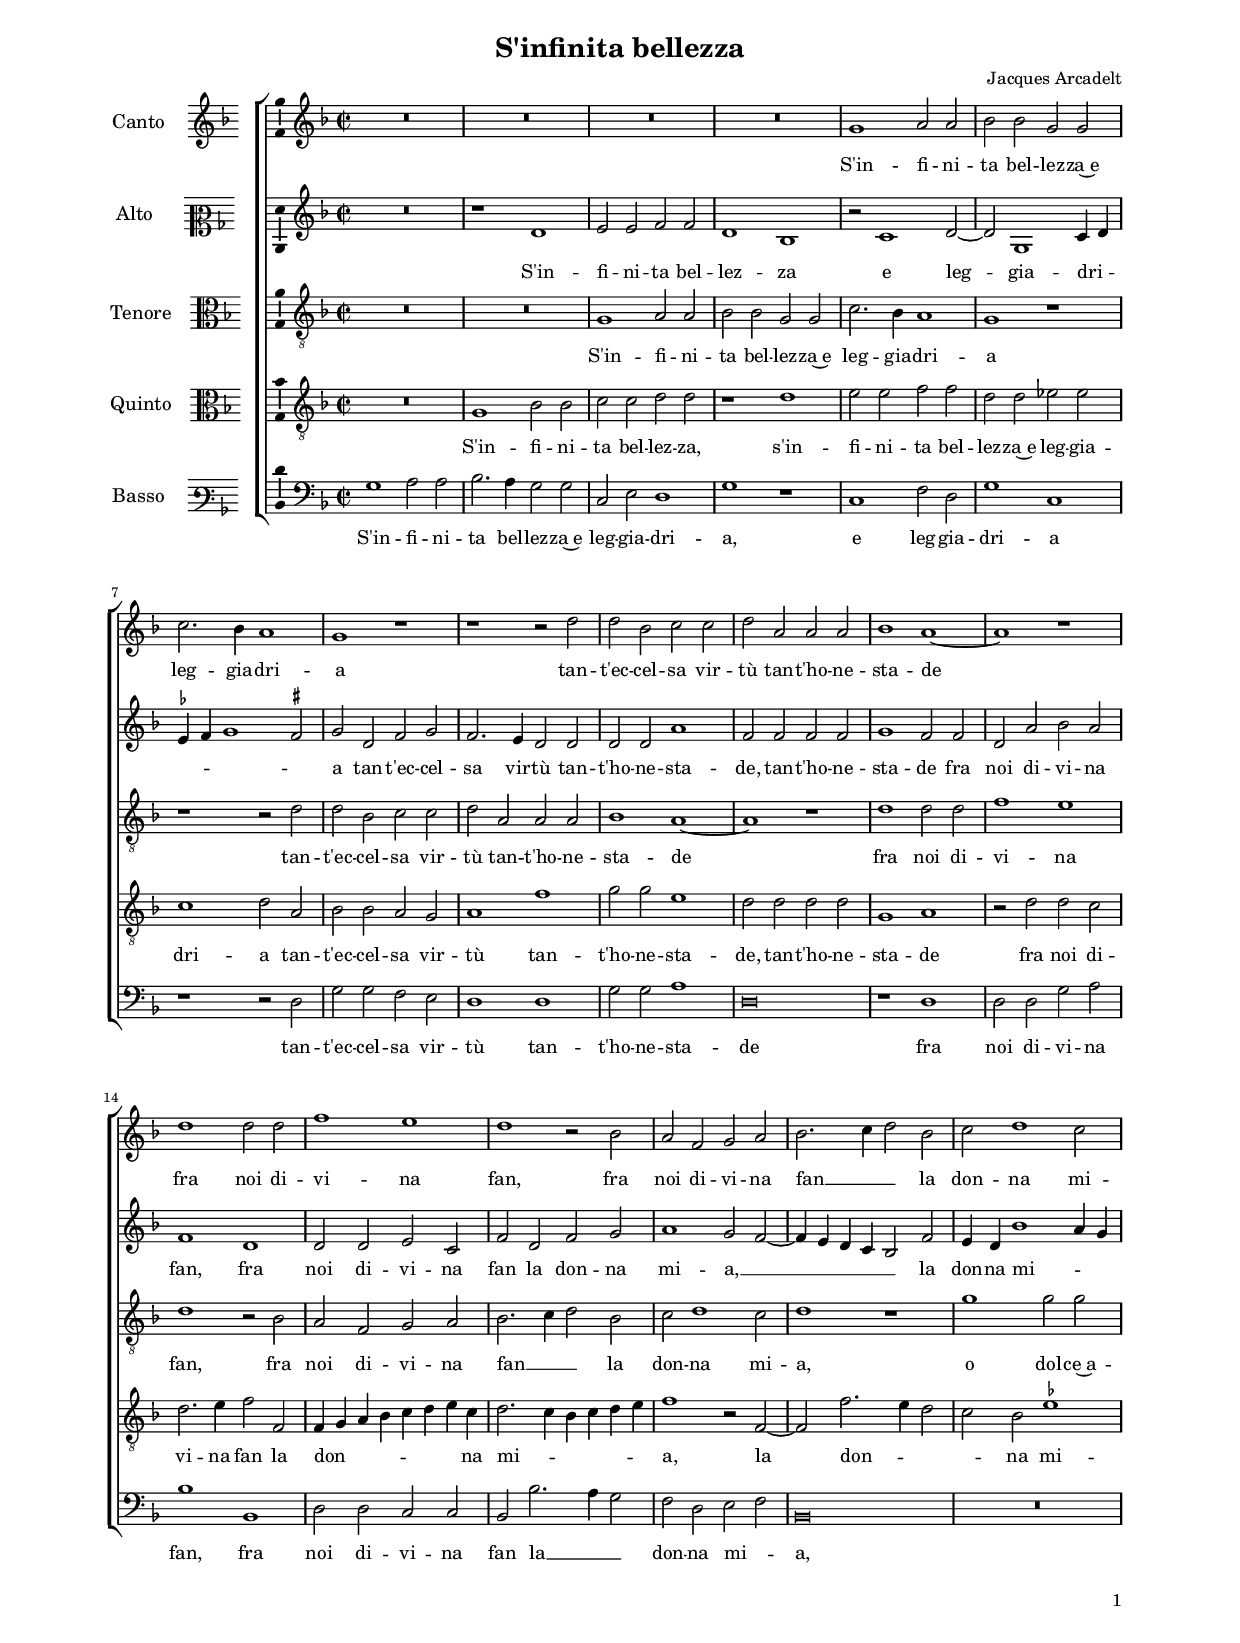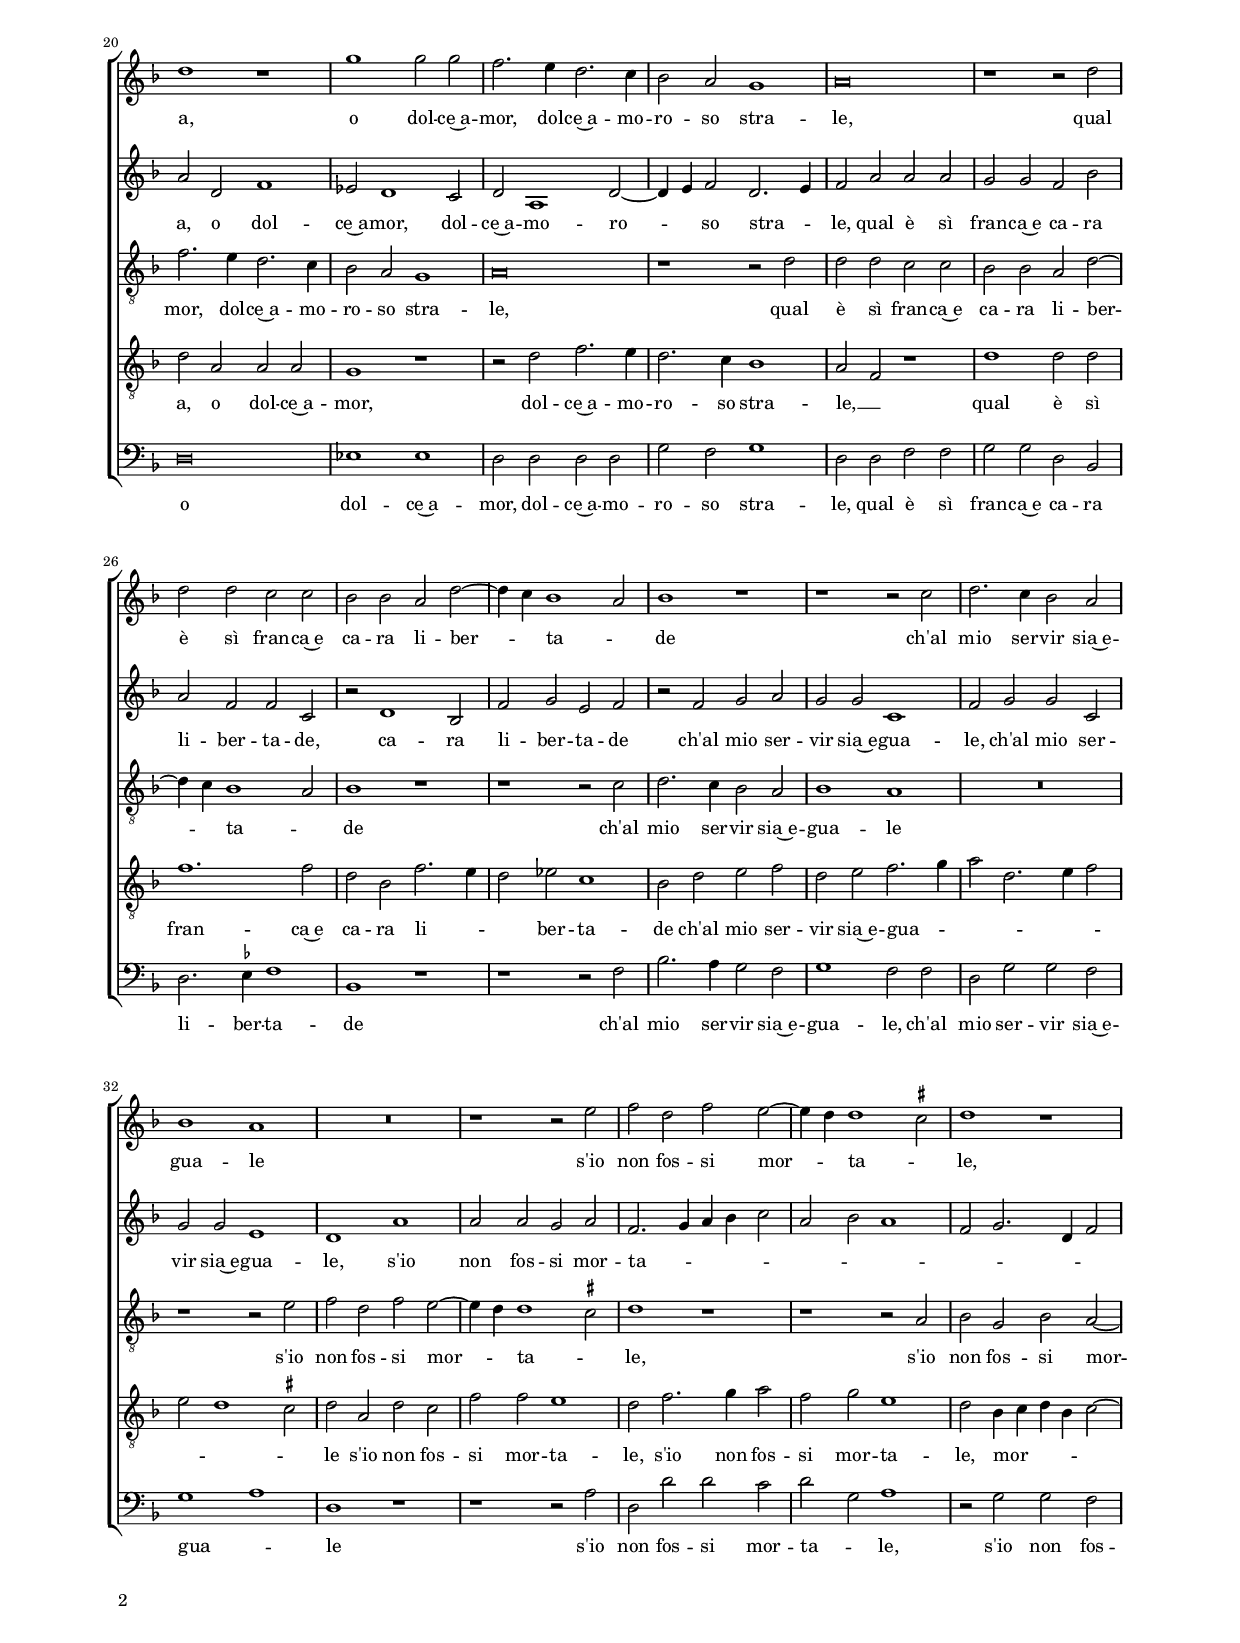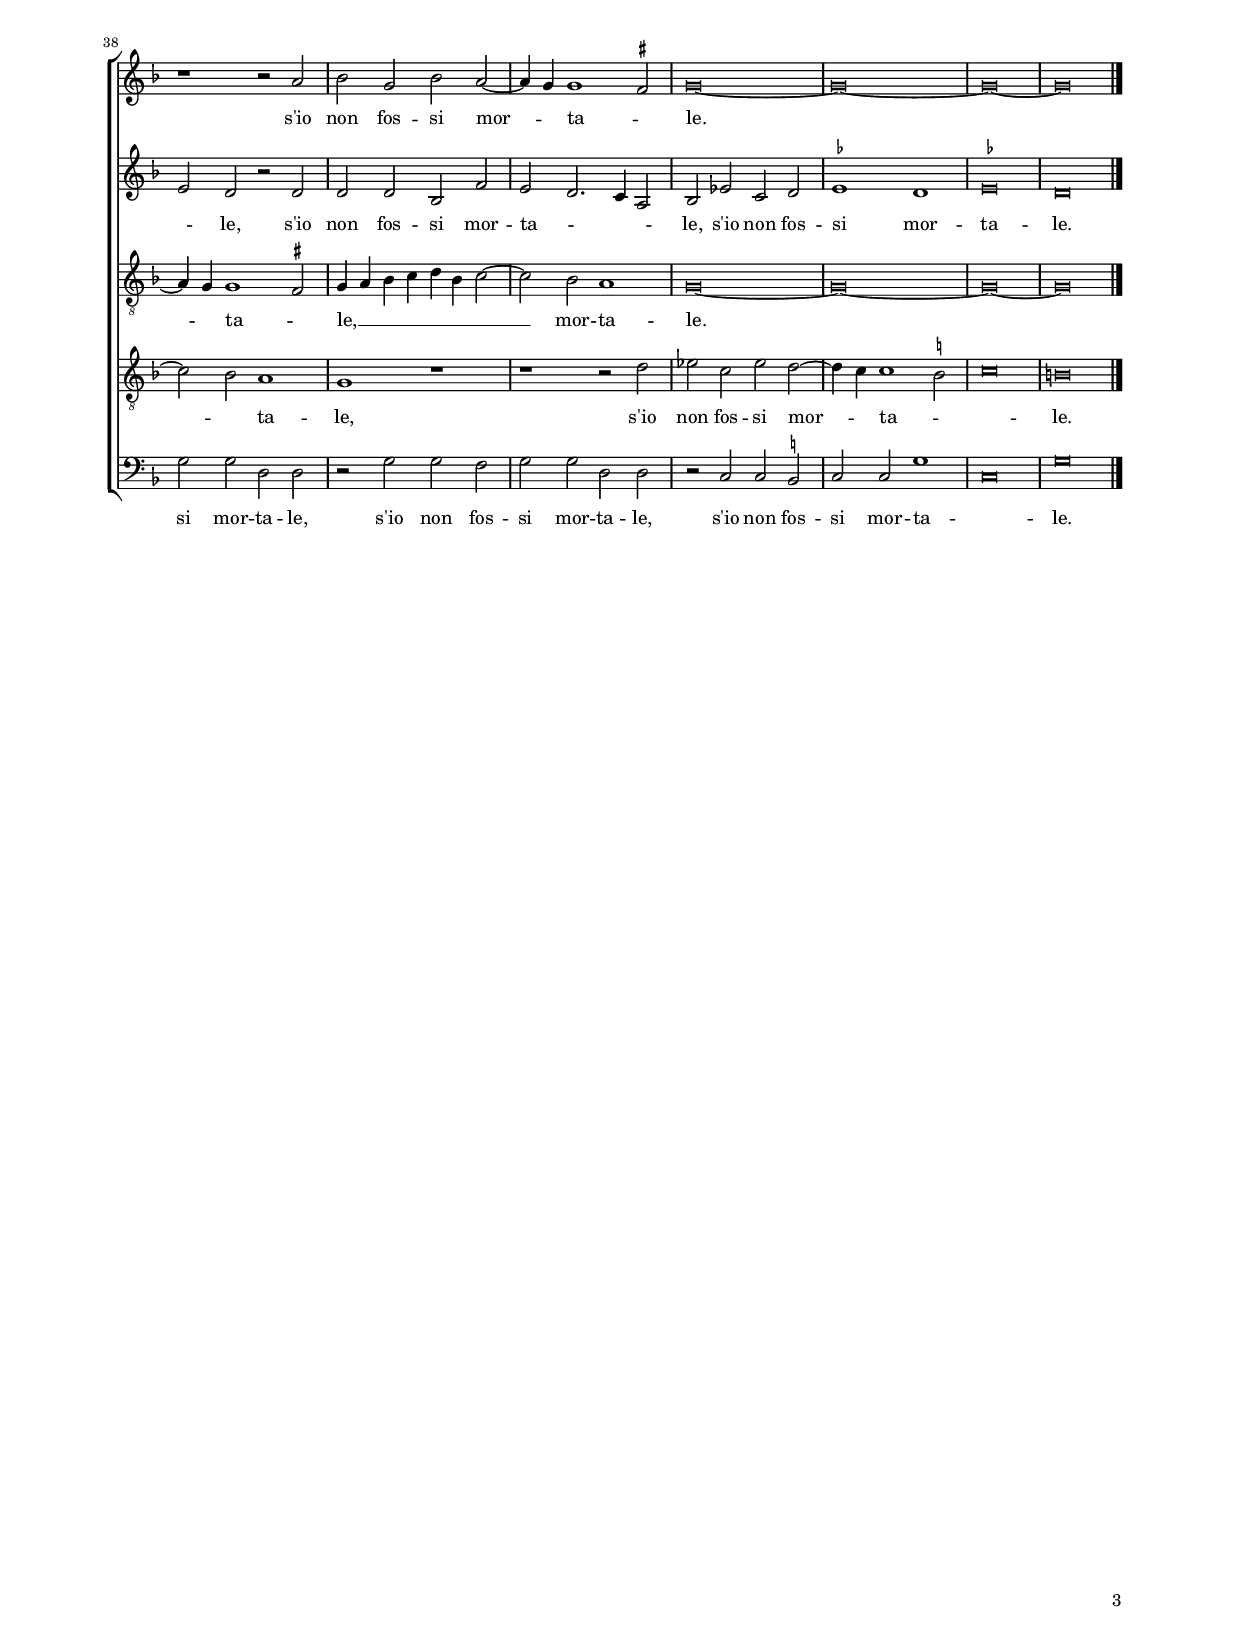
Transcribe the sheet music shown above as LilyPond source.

\header
{
  title="S'infinita bellezza"
  composer="Jacques Arcadelt"
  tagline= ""
}

\version "2.20.0"
\language deutsch
#(set-global-staff-size 15)
% #(set-default-paper-size "letter")
#(ly:set-option 'point-and-click #f)


\paper
	{
	top-margin = 1.8 \cm
	bottom-margin = 1.2 \cm
	left-margin = 2 \cm
	right-margin = 2 \cm
	ragged-bottom = ##f
	ragged-last-bottom = ##t
	print-page-number = ##f
	system-system-spacing = #'((basic-distance . 17) (minimum-distance . 14) (padding . 7) (strechability . 150))
    oddFooterMarkup=\markup   \fill-line { "" \fromproperty #'page:page-number-string }
    evenFooterMarkup=\markup  \fill-line { \fromproperty #'page:page-number-string "" }
    last-bottom-spacing = #'((basic-distance . 12) (minimum-distance . 7) (padding . 4))
%	systems-per-page = 3
    system-count = 7
%   page-count = 3
%	min-systems-per-page = 3
%	print-all-headers = ##t
%	print-first-page-number = ##t
%	first-page-number = 1
	}

	
global = {
    % \set Staff.autoBeaming = ##f
	\key f \major
	\time 2/2 \set Score.measureLength = #(ly:make-moment 2/1)
    \set Score.tempoHideNote = ##t
    \tempo 2 = 100
    \skip 1*2*44 \bar "|."
	}

	ficta = { \once \set suggestAccidentals = ##t }

	forget = #(define-music-function (music) (ly:music?) #{
		\accidentalStyle forget
		$music
		\accidentalStyle default
		#})

	m = \melisma
	me = \melismaEnd
%	\mark \markup { \override #'(style . baroque) { \note  #"breve" #1 = \note #"breve." #1 } }


incipitcantus = \markup { \score {
	{
	\set Staff.instrumentName = \markup { \fontsize #1 "Canto" }
	\key f \major
	\clef violin
	s4 \bar ""
	}
	\layout  {
	raggedright = ##t
	indent = 1.6 \cm
	line-width = 2.2\cm
	\context { \Staff \remove Time_signature_engraver }
	\override Staff.Clef.Y-extent = #'(0 . 0)
	}} \hspace #1 }

      
incipitaltus = \markup { \score {
	{
	\set Staff.instrumentName = \markup { \fontsize #1 "Alto" }
	\key f \major
	\clef mezzosoprano
	s4 \bar ""
	}
	\layout  {
	raggedright = ##t
	indent = 1.6 \cm
	line-width = 2.2\cm
	\context { \Staff \remove Time_signature_engraver }
	\override Staff.Clef.Y-extent = #'(0 . 0)
	}} \hspace #1 }


incipittenor = \markup { \score {
	{
	\set Staff.instrumentName = \markup { \fontsize #1 "Tenore" }
	\key f \major
	\clef alto
	s4 \bar ""
	}
	\layout  {
	raggedright = ##t
	indent = 1.6 \cm
	line-width = 2.2\cm
	\context { \Staff \remove Time_signature_engraver }
	\override Staff.Clef.Y-extent = #'(0 . 0)
	}} \hspace #1 }
      
      
incipitquintus = \markup { \score {
	{
	\set Staff.instrumentName = \markup { \fontsize #1 "Quinto" }
	\key f \major
	\clef alto
	s4 \bar ""
	}
	\layout  {
	raggedright = ##t
	indent = 1.6 \cm
	line-width = 2.2\cm
	\context { \Staff \remove Time_signature_engraver }
	\override Staff.Clef.Y-extent = #'(0 . 0)
	}} \hspace #1 }
      
      
incipitbassus = \markup { \score {
	{
	\set Staff.instrumentName = \markup { \fontsize #1 "Basso" }
	\key f \major
	\clef varbaritone
	s4 \bar ""
	}
	\layout  {
	raggedright = ##t
	indent = 1.6 \cm
	line-width = 2.2\cm
	\context { \Staff \remove Time_signature_engraver }
	\override Staff.Clef.Y-extent = #'(0 . 0)
	}} \hspace #1 }


cantus =  \relative c''
	{
	R\breve
	R\breve
	R\breve
	R\breve
%5
	g1 a2 a |
	b2 b g g
	c2. b4 a1
	g1 r
	r1 r2 d'
%10
	d2 b c c |
	d2 a a a
	b1 a~
	a1 r
	d1 d2 d
%15
	f1 e |
	d1 r2 b
	a2 f g a
	b2. c4 d2 b
	c2 d1 c2
%20
	d1 r |
	g1 g2 g
	f2. e4 d2. c4
	b2 a g1
	a\breve
%25
	r1 r2 d |
	d2 d c c
	b2 b a d~
	d4 c b1 a2
	b1 r
%30
	r1 r2 c |
	d2. c4 b2 a
	b1 a
	R\breve
	r1 r2 e'
%35
	f2 d f e~ |
	e4 d d1 \ficta cis2
	d1 r
	r1 r2 a
	b2 g b a~
%40
	a4 g g1 \ficta fis2 |
	g\breve~
    g\breve~
    g\breve~
    g\breve |
	}


altus =  \relative c'
    {
	R\breve
	r1 d
	e2 e f f
	d1 b
%5
	r2 c1 d2~ |
	d2 g,1 c4 d \break \noPageBreak
	\ficta es4 f g1 \ficta fis2
	g2 d f g
	f2. e4 d2 d
%10
	d2 d a'1 |
	f2 f f f
	g1 f2 f
	d2 a' b a \break \noPageBreak
	f1 d
%15
	d2 d e c |
	f2 d f g
	a1 g2 f~
	f4 e d c b2 f'
	e4 d b'1 a4 g \pageBreak
%20
	a2 d, f1 |
	es2 d1 c2
	d2 a1 d2~
	d4 e f2 d2. e4
	f2 a a a
%25
	g2 g f b | \break \noPageBreak
	a2 f f c
	r2 d1 b2
	f'2 g e f
	r2 f g a
%30
	g2 g c,1 |
	f2 g g c, \break \noPageBreak
	g'2 g e1
	d1 a'
	a2 a g a
%35
	f2. g4 a b c2 |
	a2 b a1
	f2 g2. d4 f2 \pageBreak
	e2 d r d
	d2 d b f'
%40
	e2 d2. c4 a2 |
	b2 es c d
	\ficta es1 d
	\ficta es\breve
	d\breve |
	}


tenor =  \relative c'
	{
	R\breve
	R\breve
	g1 a2 a
	b2 b g g
%5
	c2. b4 a1 |
	g1 r
	r1 r2 d'
	d2 b c c
	d2 a a a
%10
	b1 a~ |
	a1 r
	d1 d2 d
	f1 e
	d1 r2 b
%15
	a2 f g a |
	b2. c4 d2 b
	c2 d1 c2
	d1 r
	g1 g2 g
%20
	f2. e4 d2. c4 |
	b2 a g1
	a\breve
	r1 r2 d
	d2 d c c
%25
	b2 b a d~ |
	d4 c b1 a2
	b1 r
	r1 r2 c
	d2. c4 b2 a
%30
	b1 a |
	R\breve
	r1 r2 e'
	f2 d f e~
	e4 d d1 \ficta cis2
%35
	d1 r |
	r1 r2 a
	b2 g b a~
	a4 g g1 \ficta fis2
	g4 a b c d b c2~
%40
	c2 b a1 |
	g\breve~
	g\breve~
	g\breve~
	g\breve |
	}


quintus  =  \relative c'
	{
	R\breve
	g1 b2 b
	c2 c d d
	r1 d
%5
	e2 e f f |
	d2 d es es
	c1 d2 a
	b2 b a g
	a1 f'
%10
	g2 g e1 |
	d2 d d d
	g,1 a
	r2 d d c
	d2. e4 f2 f,
%15
	f4 g a b c d e c |
	d2. c4 b4 c d e
	f1 r2 f,~
	f2 f'2. e4 d2
	c2 b \ficta es1
%20
	d2 a a a |
	g1 r
	r2 d' f2. e4
	d2. c4 b1
	a2 f r1
%25
	d'1 d2 d |
	f1. f2
	d2 b f'2. e4
	d2 es c1
	b2 d e f
%30
	d2 e f2. g4 |
	a2 d,2. e4 f2
	e2 d1 \ficta cis2
	d2 a d c
	f2 f e1
%35
	d2 f2. g4 a2 |
	f2 g e1
	d2 b4 c d b c2~
	c2 b a1
	g1 r
%40
	r1 r2 d' |
	es2 c es d~
	d4 c c1 \ficta h2
	c\breve
	h\breve |
	}


bassus  =  \relative c
	{
	g'1 a2 a 
	b2. a4 g2 g
	c,2 e d1
	g1 r
%5
	c,1 f2 d |
	g1 c,
	r1 r2 d
	g2 g f e
	d1 d
%10
	g2 g a1 |
	d,\breve
	r1 d
	d2 d g a
	b1 b,
%15
	d2 d c c |
	b2 b'2. a4 g2
	f2 d e f
	b,\breve
	R\breve
%20
	d\breve |
	es1 es
	d2 d d d
	g2 f g1
	d2 d f f
%25
	g2 g d b |
	d2. \ficta es4 f1
	b,1 r
	r1 r2 f'
	b2. a4 g2 f
%30
	g1 f2 f |
	d2 g g f
	g1 a
	d,1 r
	r1 r2 a'
%35
	d,2 d' d c |
	d2 g, a1
	r2 g g f
	g2 g d d
	r2 g g f
%40
	g2 g d d |
	r2 c c \ficta h
	c2 c g'1
	c,\breve
	g'\breve |
	}


lyricscantus = \lyricmode {
	S'in -- fi -- ni -- ta bel -- lez -- za~e leg -- gia -- dri -- a
    tan -- t'ec -- cel -- sa vir -- tù tan -- t'ho -- ne -- sta -- de
    fra noi di -- vi -- na fan,
    fra noi di -- vi -- na fan __ _ _ la don -- na mi -- a,
    o dol -- ce~a -- mor, dol -- ce~a -- mo -- ro -- so stra -- le,
    qual è sì fran -- ca~e ca -- ra li -- ber -- _ ta -- _ de
    ch'al mio ser -- vir sia~e -- gua -- le
    s'io non fos -- si mor -- _ ta -- _ le,
    s'io non fos -- si mor -- _ ta -- _ le.
	}


lyricsaltus = \lyricmode {
	S'in -- fi -- ni -- ta bel -- lez -- za e leg -- gia -- dri -- _ _ _ _ _ a
    tan -- t'ec -- cel -- sa vir -- tù tan -- t'ho -- ne -- sta -- de,
    tan -- t'ho -- ne -- sta -- de
    fra noi di -- vi -- na fan,
    fra noi di -- vi -- na fan la don -- na mi -- a, __ _ _ _ _ _
    la don -- na mi -- _ _ a,
    o dol -- ce~a -- mor, dol -- ce~a -- mo -- ro -- _ so stra -- _ le,
    qual è sì fran -- ca~e ca -- ra li -- ber -- ta -- de,
    ca -- ra li -- ber -- ta -- de
    ch'al mio ser -- vir sia~e -- gua -- le,
    ch'al mio ser -- vir sia~e -- gua -- le,
    s'io non fos -- si mor -- ta -- _ _ _ _ _ _ _ _ _ _ _ _ le,
    s'io non fos -- si mor -- ta -- _ _ _ le,
    s'io non fos -- si mor -- ta -- le.
	}


lyricstenor = \lyricmode {
	S'in -- fi -- ni -- ta bel -- lez -- za~e leg -- gia -- dri -- a
    tan -- t'ec -- cel -- sa vir -- tù tan -- t'ho -- ne -- sta -- de
    fra noi di -- vi -- na fan,
    fra noi di -- vi -- na fan __ _ _ la don -- na mi -- a,
    o dol -- ce~a -- mor, dol -- ce~a -- mo -- ro -- so stra -- le,
    qual è sì fran -- ca~e ca -- ra li -- ber -- _ ta -- _ de
    ch'al mio ser -- vir sia~e -- gua -- le
    s'io non fos -- si mor -- _ ta -- _ le,
    s'io non fos -- si mor -- _ ta -- _ le, __ _ _ _ _ _ _ 
    mor -- ta -- le.
	}


lyricsquintus = \lyricmode {
	S'in -- fi -- ni -- ta bel -- lez -- za,
    s'in -- fi -- ni -- ta bel -- lez -- za~e leg -- gia -- dri -- a
    tan -- t'ec -- cel -- sa vir -- tù tan -- t'ho -- ne -- sta -- de,
    tan -- t'ho -- ne -- sta -- de
    fra noi di -- vi -- na fan la don -- _ _ _ _ _ _ na mi -- _ _ _ _ _ a,
    la don -- _ _ _ na mi -- a,
    o dol -- ce~a -- mor, dol -- ce~a -- mo -- ro -- so stra -- le, __ _
    qual è sì fran -- ca~e ca -- ra li -- _ _ ber -- ta -- de
    ch'al mio ser -- vir sia~e -- gua -- _ _ _ _ _ _ _ _ le
    s'io non fos -- si mor -- ta -- le,
    s'io non fos -- si mor -- ta -- le,
    mor -- _ _ _ _ _ ta -- le,
    s'io non fos -- si mor -- _ ta -- _ _ le.
	}


lyricsbassus = \lyricmode {
	S'in -- fi -- ni -- ta bel -- lez -- za~e leg -- gia -- dri -- a,
    e leg -- gia -- dri -- a
    tan -- t'ec -- cel -- sa vir -- tù tan -- t'ho -- ne -- sta -- de
    fra noi di -- vi -- na fan,
    fra noi di -- vi -- na fan la __ _ _ don -- na mi -- _ a,
    o dol -- ce~a -- mor, dol -- ce~a -- mo -- ro -- so stra -- le,
    qual è sì fran -- ca~e ca -- ra li -- ber -- ta -- de
    ch'al mio ser -- vir sia~e -- gua -- le,
    ch'al mio ser -- vir sia~e -- gua -- _ le
    s'io non fos -- si mor -- ta -- _ le,
    s'io non fos -- si mor -- ta -- le,
    s'io non fos -- si mor -- ta -- le,
    s'io non fos -- si mor -- ta -- _ le.
	}


\score
{  
    % \transpose {
	\new ChoirStaff \with { \override StaffGrouper.staff-staff-spacing.basic-distance = #12 }
	<<

	\new Staff << \global
	\new Voice="v1" {
		\set Staff.instrumentName=\incipitcantus
%		\set Staff.instrumentName= "S"
		\set Staff.midiInstrument = "reed organ"
		\clef violin
		\cantus }
	\new Lyrics \lyricsto "v1" {\lyricscantus }
	>>


	\new Staff << \global
	\new Voice="v2" {
		\set Staff.instrumentName=\incipitaltus
%		\set Staff.instrumentName= "A"
		\set Staff.midiInstrument = "reed organ"
                \clef violin % "G_8"
		\altus}
	\new Lyrics \lyricsto "v2" {\lyricsaltus }
	>>


	\new Staff << \global
	\new Voice="v3" {
		\set Staff.instrumentName=\incipittenor
%		\set Staff.instrumentName= "T"
		\set Staff.midiInstrument = "reed organ"
		\clef "G_8"
		\tenor }
	\new Lyrics \lyricsto "v3" {\lyricstenor }
	>>


	\new Staff << \global
	\new Voice="v5" {
		\set Staff.instrumentName=\incipitquintus
%		\set Staff.instrumentName= "Q"
		\set Staff.midiInstrument = "reed organ"
		\clef "G_8"
		\quintus}
	\new Lyrics \lyricsto "v5" {\lyricsquintus }
	>>


	\new Staff << \global
	\new Voice="v4" {
		\set Staff.instrumentName=\incipitbassus
%		\set Staff.instrumentName= "B"
		\set Staff.midiInstrument = "reed organ"
		\clef bass 
		\bassus }
	\new Lyrics \lyricsto "v4" {\lyricsbassus}
	>>

	>>
	% } % transpose

	\layout
	{
	indent = 2.5\cm
	\context { \Lyrics \override VerticalAxisGroup.nonstaff-relatedstaff-spacing.padding = #1.4 }
%	\context { \Lyrics \override LyricText.font-size = #1 }
	\context { \Staff \override TimeSignature.break-visibility = #end-of-line-invisible }
	\context { \Staff \consists "Ambitus_engraver" }
%   \context { \Staff \consists "Custos_engraver" }
%   \context { \Staff \override Custos.style = #'mensural }
%	\context { \Voice \override Slur.transparent = ##t }
	\context { \Score \override BarNumber.padding = #2 }
	\context { \Voice \override NoteHead.style = #'baroque }
	}

\midi
	{
    	
	}

}


% EOF
